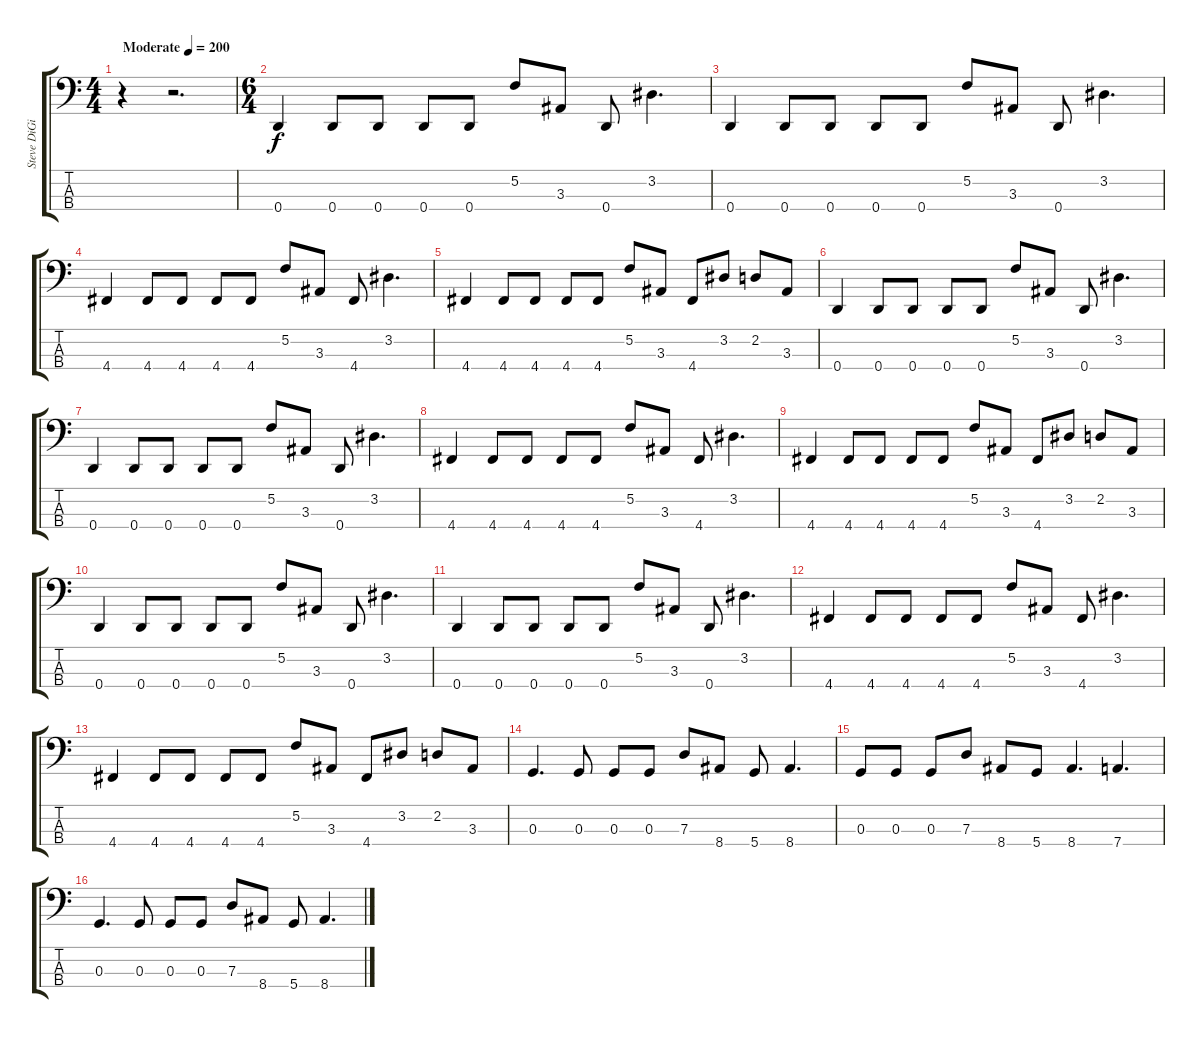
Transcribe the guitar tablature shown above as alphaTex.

\track ("Steve DiGiorgio" "Steve DiGi") {instrument fretlessbass}
\staff {score tabs}
\tuning (F2 C2 G1 D1) {hide}
\ts (4 4)
\tempo (200 "Moderate")
\clef f4
\ks c
r.4{dy f instrument fretlessbass} r.2{d} |
\ts (6 4)
0.4.4 0.4.8 0.4.8 0.4.8 0.4.8 5.2.8 3.3.8 0.4.8 3.2.4{d} |
0.4.4 0.4.8 0.4.8 0.4.8 0.4.8 5.2.8 3.3.8 0.4.8 3.2.4{d} |
4.4.4 4.4.8 4.4.8 4.4.8 4.4.8 5.2.8 3.3.8 4.4.8 3.2.4{d} |
4.4.4 4.4.8 4.4.8 4.4.8 4.4.8 5.2.8 3.3.8 4.4.8 3.2.8 2.2.8 3.3.8 |
0.4.4 0.4.8 0.4.8 0.4.8 0.4.8 5.2.8 3.3.8 0.4.8 3.2.4{d} |
0.4.4 0.4.8 0.4.8 0.4.8 0.4.8 5.2.8 3.3.8 0.4.8 3.2.4{d} |
4.4.4 4.4.8 4.4.8 4.4.8 4.4.8 5.2.8 3.3.8 4.4.8 3.2.4{d} |
4.4.4 4.4.8 4.4.8 4.4.8 4.4.8 5.2.8 3.3.8 4.4.8 3.2.8 2.2.8 3.3.8 |
0.4.4 0.4.8 0.4.8 0.4.8 0.4.8 5.2.8 3.3.8 0.4.8 3.2.4{d} |
0.4.4 0.4.8 0.4.8 0.4.8 0.4.8 5.2.8 3.3.8 0.4.8 3.2.4{d} |
4.4.4 4.4.8 4.4.8 4.4.8 4.4.8 5.2.8 3.3.8 4.4.8 3.2.4{d} |
4.4.4 4.4.8 4.4.8 4.4.8 4.4.8 5.2.8 3.3.8 4.4.8 3.2.8 2.2.8 3.3.8 |
0.3.4{d} 0.3.8 0.3.8 0.3.8 7.3.8 8.4.8 5.4.8 8.4.4{d} |
0.3.8 0.3.8 0.3.8 7.3.8 8.4.8 5.4.8 8.4.4{d} 7.4.4{d} |
0.3.4{d} 0.3.8 0.3.8 0.3.8 7.3.8 8.4.8 5.4.8 8.4.4{d}
